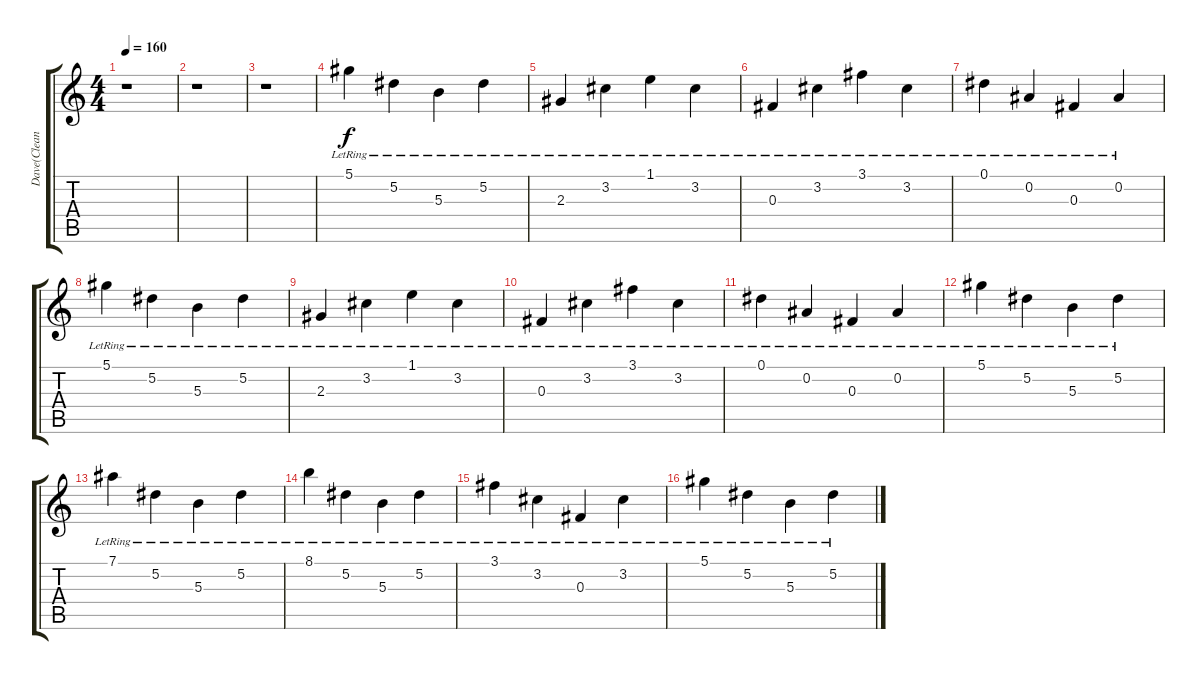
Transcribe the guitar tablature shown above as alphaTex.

\track ("Dave(Clean)" "Dave(Clean") {instrument electricguitarclean}
\staff {score tabs}
\tuning (Eb4 Bb3 Gb3 Db3 Ab2 Eb2) {hide}
\ts (4 4)
\tempo 160
\clef g2
\ks c
r.1{dy mp} |
r.1 |
r.1 |
5.1{lr}.4{dy f} 5.2{lr}.4 5.3{lr}.4 5.2{lr}.4 |
2.3{lr}.4 3.2{lr}.4 1.1{lr}.4 3.2{lr}.4 |
0.3{lr}.4 3.2{lr}.4 3.1{lr}.4 3.2{lr}.4 |
0.1{lr}.4 0.2{lr}.4 0.3{lr}.4 0.2{lr}.4 |
5.1{lr}.4 5.2{lr}.4 5.3{lr}.4 5.2{lr}.4 |
2.3{lr}.4 3.2{lr}.4 1.1{lr}.4 3.2{lr}.4 |
0.3{lr}.4 3.2{lr}.4 3.1{lr}.4 3.2{lr}.4 |
0.1{lr}.4 0.2{lr}.4 0.3{lr}.4 0.2{lr}.4 |
5.1{lr}.4 5.2{lr}.4 5.3{lr}.4 5.2{lr}.4 |
7.1{lr}.4 5.2{lr}.4 5.3{lr}.4 5.2{lr}.4 |
8.1{lr}.4 5.2{lr}.4 5.3{lr}.4 5.2{lr}.4 |
3.1{lr}.4 3.2{lr}.4 0.3{lr}.4 3.2{lr}.4 |
5.1{lr}.4 5.2{lr}.4 5.3{lr}.4 5.2{lr}.4
